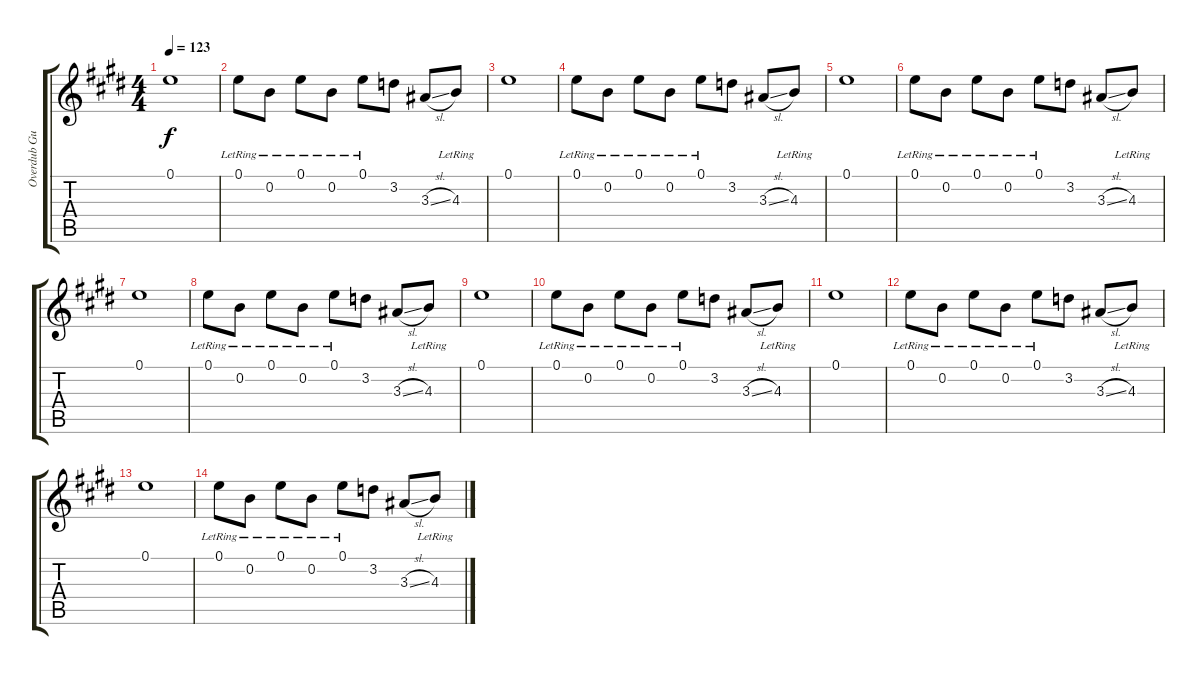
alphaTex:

\track ("Overdub Guitar" "Overdub Gu") {instrument overdrivenguitar}
\staff {score tabs}
\tuning (E4 B3 G3 D3 A2 D2) {hide}
\ts (4 4)
\tempo 123
\clef g2
\ks e
0.1.1{dy f} |
0.1{lr}.8 0.2{lr}.8 0.1{lr}.8 0.2{lr}.8 0.1{lr}.8 3.2.8 3.3{sl}.8 4.3{lr}.8 |
0.1.1 |
0.1{lr}.8 0.2{lr}.8 0.1{lr}.8 0.2{lr}.8 0.1{lr}.8 3.2.8 3.3{sl}.8 4.3{lr}.8 |
0.1.1 |
0.1{lr}.8 0.2{lr}.8 0.1{lr}.8 0.2{lr}.8 0.1{lr}.8 3.2.8 3.3{sl}.8 4.3{lr}.8 |
0.1.1 |
0.1{lr}.8 0.2{lr}.8 0.1{lr}.8 0.2{lr}.8 0.1{lr}.8 3.2.8 3.3{sl}.8 4.3{lr}.8 |
0.1.1 |
0.1{lr}.8 0.2{lr}.8 0.1{lr}.8 0.2{lr}.8 0.1{lr}.8 3.2.8 3.3{sl}.8 4.3{lr}.8 |
0.1.1 |
0.1{lr}.8 0.2{lr}.8 0.1{lr}.8 0.2{lr}.8 0.1{lr}.8 3.2.8 3.3{sl}.8 4.3{lr}.8 |
0.1.1 |
0.1{lr}.8 0.2{lr}.8 0.1{lr}.8 0.2{lr}.8 0.1{lr}.8 3.2.8 3.3{sl}.8 4.3{lr}.8
